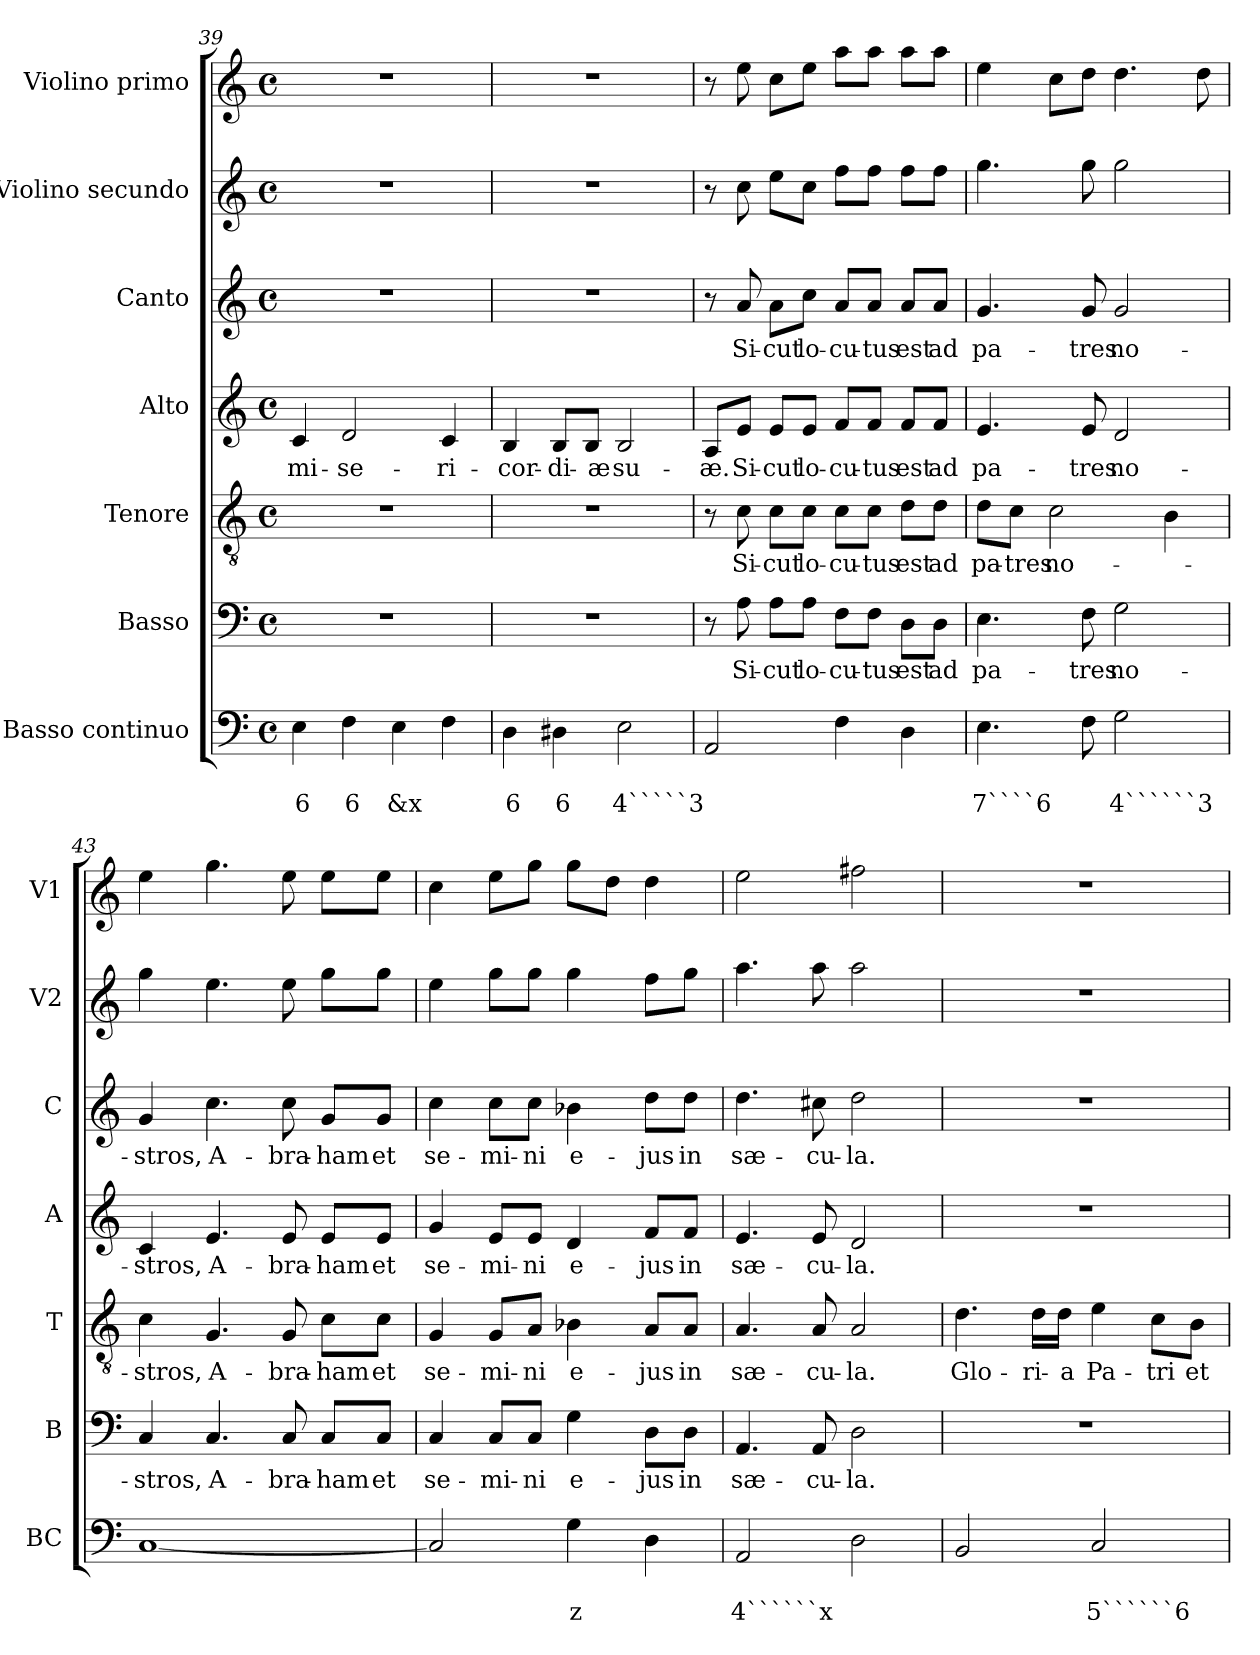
**kern	**text	**text	**kern	**text	**kern	**text	**kern	**text	**kern	**text	**kern	**kern
*part7	*part7	*part7	*part6	*part6	*part5	*part5	*part4	*part4	*part3	*part3	*part2	*part1
*staff7	*staff7	*staff7	*staff6	*staff6	*staff5	*staff5	*staff4	*staff4	*staff3	*staff3	*staff2	*staff1
*I"Basso continuo	*	*	*I"Basso	*	*I"Tenore	*	*I"Alto	*	*I"Canto	*	*I"Violino secundo	*I"Violino primo
*I'BC	*	*	*I'B	*	*I'T	*	*I'A	*	*I'C	*	*I'V2	*I'V1
!!LO:PB:g=z
*clefF4	*	*	*clefF4	*	*clefGv2	*	*clefG2	*	*clefG2	*	*clefG2	*clefG2
*k[]	*	*	*k[]	*	*k[]	*	*k[]	*	*k[]	*	*k[]	*k[]
*C:	*	*	*C:	*	*C:	*	*C:	*	*C:	*	*C:	*C:
*M4/4	*	*	*M4/4	*	*M4/4	*	*M4/4	*	*M4/4	*	*M4/4	*M4/4
*met(c)	*	*	*met(c)	*	*met(c)	*	*met(c)	*	*met(c)	*	*met(c)	*met(c)
=39	=39	=39	=39	=39	=39	=39	=39	=39	=39	=39	=39	=39
!	!	!LO:LY:b	!	!	!	!	!	!LO:LY:b	!	!	!	!
4E\	.	6	1r	.	1r	.	4c/	mi-	1r	.	1r	1r
!	!	!LO:LY:b	!	!	!	!	!	!LO:LY:b	!	!	!	!
4F\	.	6	.	.	.	.	2d/	-se-	.	.	.	.
!	!	!LO:LY:b	!	!	!	!	!	!	!	!	!	!
4E\	.	&x	.	.	.	.	.	.	.	.	.	.
!	!	!	!	!	!	!	!	!LO:LY:b	!	!	!	!
4F\	.	.	.	.	.	.	4c/	-ri-	.	.	.	.
=40	=40	=40	=40	=40	=40	=40	=40	=40	=40	=40	=40	=40
!	!	!LO:LY:b	!	!	!	!	!	!LO:LY:b	!	!	!	!
4D\	.	6	1r	.	1r	.	4B/	-cor-	1r	.	1r	1r
!	!	!LO:LY:b	!	!	!	!	!	!LO:LY:b	!	!	!	!
4D#X\	.	6	.	.	.	.	8B/L	-di-	.	.	.	.
!	!	!	!	!	!	!	!	!LO:LY:b	!	!	!	!
.	.	.	.	.	.	.	8B/J	-æ	.	.	.	.
!	!	!LO:LY:b	!	!	!	!	!	!LO:LY:b	!	!	!	!
2E\	.	4`````3	.	.	.	.	2B/	su-	.	.	.	.
=41	=41	=41	=41	=41	=41	=41	=41	=41	=41	=41	=41	=41
!	!	!	!	!	!	!	!	!LO:LY:b	!	!	!	!
2AA/	.	.	8r	.	8r	.	8A/L	-æ.	8r	.	8r	8r
!	!	!	!	!LO:LY:b	!	!LO:LY:b	!	!LO:LY:b	!	!LO:LY:b	!	!
.	.	.	8A\	Si-	8c\	Si-	8e/J	Si-	8a/	Si-	8cc\	8ee\
!	!	!	!	!LO:LY:b	!	!LO:LY:b	!	!LO:LY:b	!	!LO:LY:b	!	!
.	.	.	8A\L	-cut	8c\L	-cut	8e/L	-cut	8a\L	-cut	8ee\L	8cc\L
!	!	!	!	!LO:LY:b	!	!LO:LY:b	!	!LO:LY:b	!	!LO:LY:b	!	!
.	.	.	8A\J	lo-	8c\J	lo-	8e/J	lo-	8cc\J	lo-	8cc\J	8ee\J
!	!	!	!	!LO:LY:b	!	!LO:LY:b	!	!LO:LY:b	!	!LO:LY:b	!	!
4F\	.	.	8F\L	-cu-	8c\L	-cu-	8f/L	-cu-	8a/L	-cu-	8ff\L	8aa\L
!	!	!	!	!LO:LY:b	!	!LO:LY:b	!	!LO:LY:b	!	!LO:LY:b	!	!
.	.	.	8F\J	-tus	8c\J	-tus	8f/J	-tus	8a/J	-tus	8ff\J	8aa\J
!	!	!	!	!LO:LY:b	!	!LO:LY:b	!	!LO:LY:b	!	!LO:LY:b	!	!
4D\	.	.	8D\L	est	8d\L	est	8f/L	est	8a/L	est	8ff\L	8aa\L
!	!	!	!	!LO:LY:b	!	!LO:LY:b	!	!LO:LY:b	!	!LO:LY:b	!	!
.	.	.	8D\J	ad	8d\J	ad	8f/J	ad	8a/J	ad	8ff\J	8aa\J
=42	=42	=42	=42	=42	=42	=42	=42	=42	=42	=42	=42	=42
!	!	!LO:LY:b	!	!LO:LY:b	!	!LO:LY:b	!	!LO:LY:b	!	!LO:LY:b	!	!
4.E\	.	7````6	4.E\	pa-	8d\L	pa-	4.e/	pa-	4.g/	pa-	4.gg\	4ee\
!	!	!	!	!	!	!LO:LY:b	!	!	!	!	!	!
.	.	.	.	.	8c\J	-tres	.	.	.	.	.	.
!	!	!	!	!	!	!LO:LY:b	!	!	!	!	!	!
.	.	.	.	.	2c\	no-	.	.	.	.	.	8cc\L
!	!	!	!	!LO:LY:b	!	!	!	!LO:LY:b	!	!LO:LY:b	!	!
8F\	.	.	8F\	-tres	.	.	8e/	-tres	8g/	-tres	8gg\	8dd\J
!	!	!LO:LY:b	!	!LO:LY:b	!	!	!	!LO:LY:b	!	!LO:LY:b	!	!
2G\	.	4``````3	2G\	no-	.	.	2d/	no-	2g/	no-	2gg\	4.dd\
.	.	.	.	.	4B\	.	.	.	.	.	.	.
.	.	.	.	.	.	.	.	.	.	.	.	8dd\
!!LO:LB:g=z
=43	=43	=43	=43	=43	=43	=43	=43	=43	=43	=43	=43	=43
!	!	!	!	!LO:LY:b	!	!LO:LY:b	!	!LO:LY:b	!	!LO:LY:b	!	!
[1C	.	.	4C/	-stros,	4c\	-stros,	4c/	-stros,	4g/	-stros,	4gg\	4ee\
!	!	!	!	!LO:LY:b	!	!LO:LY:b	!	!LO:LY:b	!	!LO:LY:b	!	!
.	.	.	4.C/	A-	4.G/	A-	4.e/	A-	4.cc\	A-	4.ee\	4.gg\
!	!	!	!	!LO:LY:b	!	!LO:LY:b	!	!LO:LY:b	!	!LO:LY:b	!	!
.	.	.	8C/	-bra-	8G/	-bra-	8e/	-bra-	8cc\	-bra-	8ee\	8ee\
!	!	!	!	!LO:LY:b	!	!LO:LY:b	!	!LO:LY:b	!	!LO:LY:b	!	!
.	.	.	8C/L	-ham	8c\L	-ham	8e/L	-ham	8g/L	-ham	8gg\L	8ee\L
!	!	!	!	!LO:LY:b	!	!LO:LY:b	!	!LO:LY:b	!	!LO:LY:b	!	!
.	.	.	8C/J	et	8c\J	et	8e/J	et	8g/J	et	8gg\J	8ee\J
=44	=44	=44	=44	=44	=44	=44	=44	=44	=44	=44	=44	=44
!	!	!	!	!LO:LY:b	!	!LO:LY:b	!	!LO:LY:b	!	!LO:LY:b	!	!
2C/]	.	.	4C/	se-	4G/	se-	4g/	se-	4cc\	se-	4ee\	4cc\
!	!	!	!	!LO:LY:b	!	!LO:LY:b	!	!LO:LY:b	!	!LO:LY:b	!	!
.	.	.	8C/L	-mi-	8G/L	-mi-	8e/L	-mi-	8cc\L	-mi-	8gg\L	8ee\L
!	!	!	!	!LO:LY:b	!	!LO:LY:b	!	!LO:LY:b	!	!LO:LY:b	!	!
.	.	.	8C/J	-ni	8A/J	-ni	8e/J	-ni	8cc\J	-ni	8gg\J	8gg\J
!	!	!LO:LY:b	!	!LO:LY:b	!	!LO:LY:b	!	!LO:LY:b	!	!LO:LY:b	!	!
4G\	.	z	4G\	e-	4B-X\	e-	4d/	e-	4b-X\	e-	4gg\	8gg\L
.	.	.	.	.	.	.	.	.	.	.	.	8dd\J
!	!	!	!	!LO:LY:b	!	!LO:LY:b	!	!LO:LY:b	!	!LO:LY:b	!	!
4D\	.	.	8D\L	-jus	8A/L	-jus	8f/L	-jus	8dd\L	-jus	8ff\L	4dd\
!	!	!	!	!LO:LY:b	!	!LO:LY:b	!	!LO:LY:b	!	!LO:LY:b	!	!
.	.	.	8D\J	in	8A/J	in	8f/J	in	8dd\J	in	8gg\J	.
=45	=45	=45	=45	=45	=45	=45	=45	=45	=45	=45	=45	=45
!	!	!LO:LY:b	!	!LO:LY:b	!	!LO:LY:b	!	!LO:LY:b	!	!LO:LY:b	!	!
2AA/	.	4``````x	4.AA/	sæ-	4.A/	sæ-	4.e/	sæ-	4.dd\	sæ-	4.aa\	2ee\
!	!	!	!	!LO:LY:b	!	!LO:LY:b	!	!LO:LY:b	!	!LO:LY:b	!	!
.	.	.	8AA/	-cu-	8A/	-cu-	8e/	-cu-	8cc#X\	-cu-	8aa\	.
!	!	!	!	!LO:LY:b	!	!LO:LY:b	!	!LO:LY:b	!	!LO:LY:b	!	!
2D\	.	.	2D\	-la.	2A/	-la.	2d/	-la.	2dd\	-la.	2aa\	2ff#X\
=46	=46	=46	=46	=46	=46	=46	=46	=46	=46	=46	=46	=46
!	!	!	!	!	!	!LO:LY:b	!	!	!	!	!	!
2BB/	.	.	1r	.	4.d\	Glo-	1r	.	1r	.	1r	1r
!	!	!	!	!	!	!LO:LY:b	!	!	!	!	!	!
.	.	.	.	.	16d\LL	-ri-	.	.	.	.	.	.
!	!	!	!	!	!	!LO:LY:b	!	!	!	!	!	!
.	.	.	.	.	16d\JJ	-a	.	.	.	.	.	.
!	!	!LO:LY:b	!	!	!	!LO:LY:b	!	!	!	!	!	!
2C/	.	5``````6	.	.	4e\	Pa-	.	.	.	.	.	.
!	!	!	!	!	!	!LO:LY:b	!	!	!	!	!	!
.	.	.	.	.	8c\L	-tri	.	.	.	.	.	.
!	!	!	!	!	!	!LO:LY:b	!	!	!	!	!	!
.	.	.	.	.	8B\J	et	.	.	.	.	.	.
=	=	=	=	=	=	=	=	=	=	=	=	=
*-	*-	*-	*-	*-	*-	*-	*-	*-	*-	*-	*-	*-
